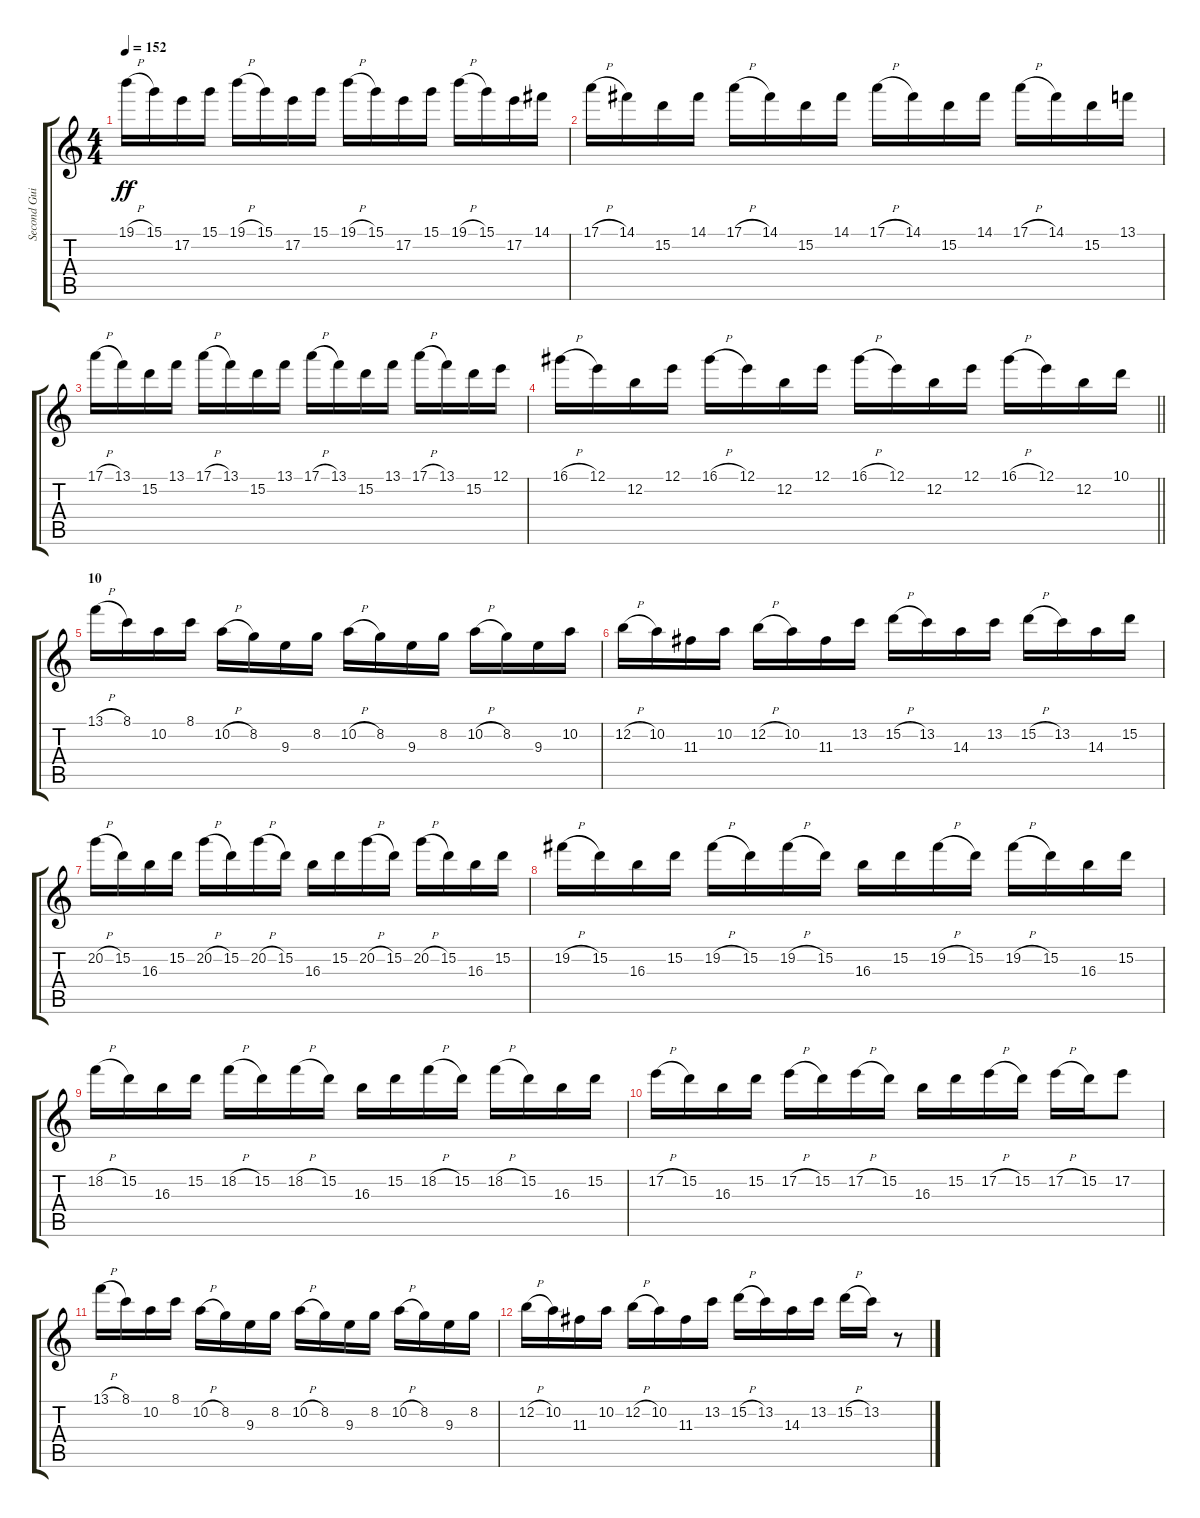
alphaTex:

\track ("Second Guitar" "Second Gui") {instrument overdrivenguitar}
\staff {score tabs}
\tuning (E4 B3 G3 D3 A2 E2) {hide}
\ts (4 4)
\tempo 152
\clef g2
\ks c
19.1{h}.16{dy ff} 15.1.16 17.2.16 15.1.16 19.1{h}.16 15.1.16 17.2.16 15.1.16 19.1{h}.16 15.1.16 17.2.16 15.1.16 19.1{h}.16 15.1.16 17.2.16 14.1.16 |
17.1{h}.16 14.1.16 15.2.16 14.1.16 17.1{h}.16 14.1.16 15.2.16 14.1.16 17.1{h}.16 14.1.16 15.2.16 14.1.16 17.1{h}.16 14.1.16 15.2.16 13.1.16 |
17.1{h}.16 13.1.16 15.2.16 13.1.16 17.1{h}.16 13.1.16 15.2.16 13.1.16 17.1{h}.16 13.1.16 15.2.16 13.1.16 17.1{h}.16 13.1.16 15.2.16 12.1.16 |
\barLineRight lightlight
16.1{h}.16 12.1.16 12.2.16 12.1.16 16.1{h}.16 12.1.16 12.2.16 12.1.16 16.1{h}.16 12.1.16 12.2.16 12.1.16 16.1{h}.16 12.1.16 12.2.16 10.1.16 |
\section ("" "10")
13.1{h}.16 8.1.16 10.2.16 8.1.16 10.2{h}.16 8.2.16 9.3.16 8.2.16 10.2{h}.16 8.2.16 9.3.16 8.2.16 10.2{h}.16 8.2.16 9.3.16 10.2.16 |
12.2{h}.16 10.2.16 11.3.16 10.2.16 12.2{h}.16 10.2.16 11.3.16 13.2.16 15.2{h}.16 13.2.16 14.3.16 13.2.16 15.2{h}.16 13.2.16 14.3.16 15.2.16 |
20.2{h}.16 15.2.16 16.3.16 15.2.16 20.2{h}.16 15.2.16 20.2{h}.16 15.2.16 16.3.16 15.2.16 20.2{h}.16 15.2.16 20.2{h}.16 15.2.16 16.3.16 15.2.16 |
19.2{h}.16 15.2.16 16.3.16 15.2.16 19.2{h}.16 15.2.16 19.2{h}.16 15.2.16 16.3.16 15.2.16 19.2{h}.16 15.2.16 19.2{h}.16 15.2.16 16.3.16 15.2.16 |
18.2{h}.16 15.2.16 16.3.16 15.2.16 18.2{h}.16 15.2.16 18.2{h}.16 15.2.16 16.3.16 15.2.16 18.2{h}.16 15.2.16 18.2{h}.16 15.2.16 16.3.16 15.2.16 |
17.2{h}.16 15.2.16 16.3.16 15.2.16 17.2{h}.16 15.2.16 17.2{h}.16 15.2.16 16.3.16 15.2.16 17.2{h}.16 15.2.16 17.2{h}.16 15.2.16 17.2.8 |
13.1{h}.16 8.1.16 10.2.16 8.1.16 10.2{h}.16 8.2.16 9.3.16 8.2.16 10.2{h}.16 8.2.16 9.3.16 8.2.16 10.2{h}.16 8.2.16 9.3.16 8.2.16 |
12.2{h}.16 10.2.16 11.3.16 10.2.16 12.2{h}.16 10.2.16 11.3.16 13.2.16 15.2{h}.16 13.2.16 14.3.16 13.2.16 15.2{h}.16 13.2.16 r.8
